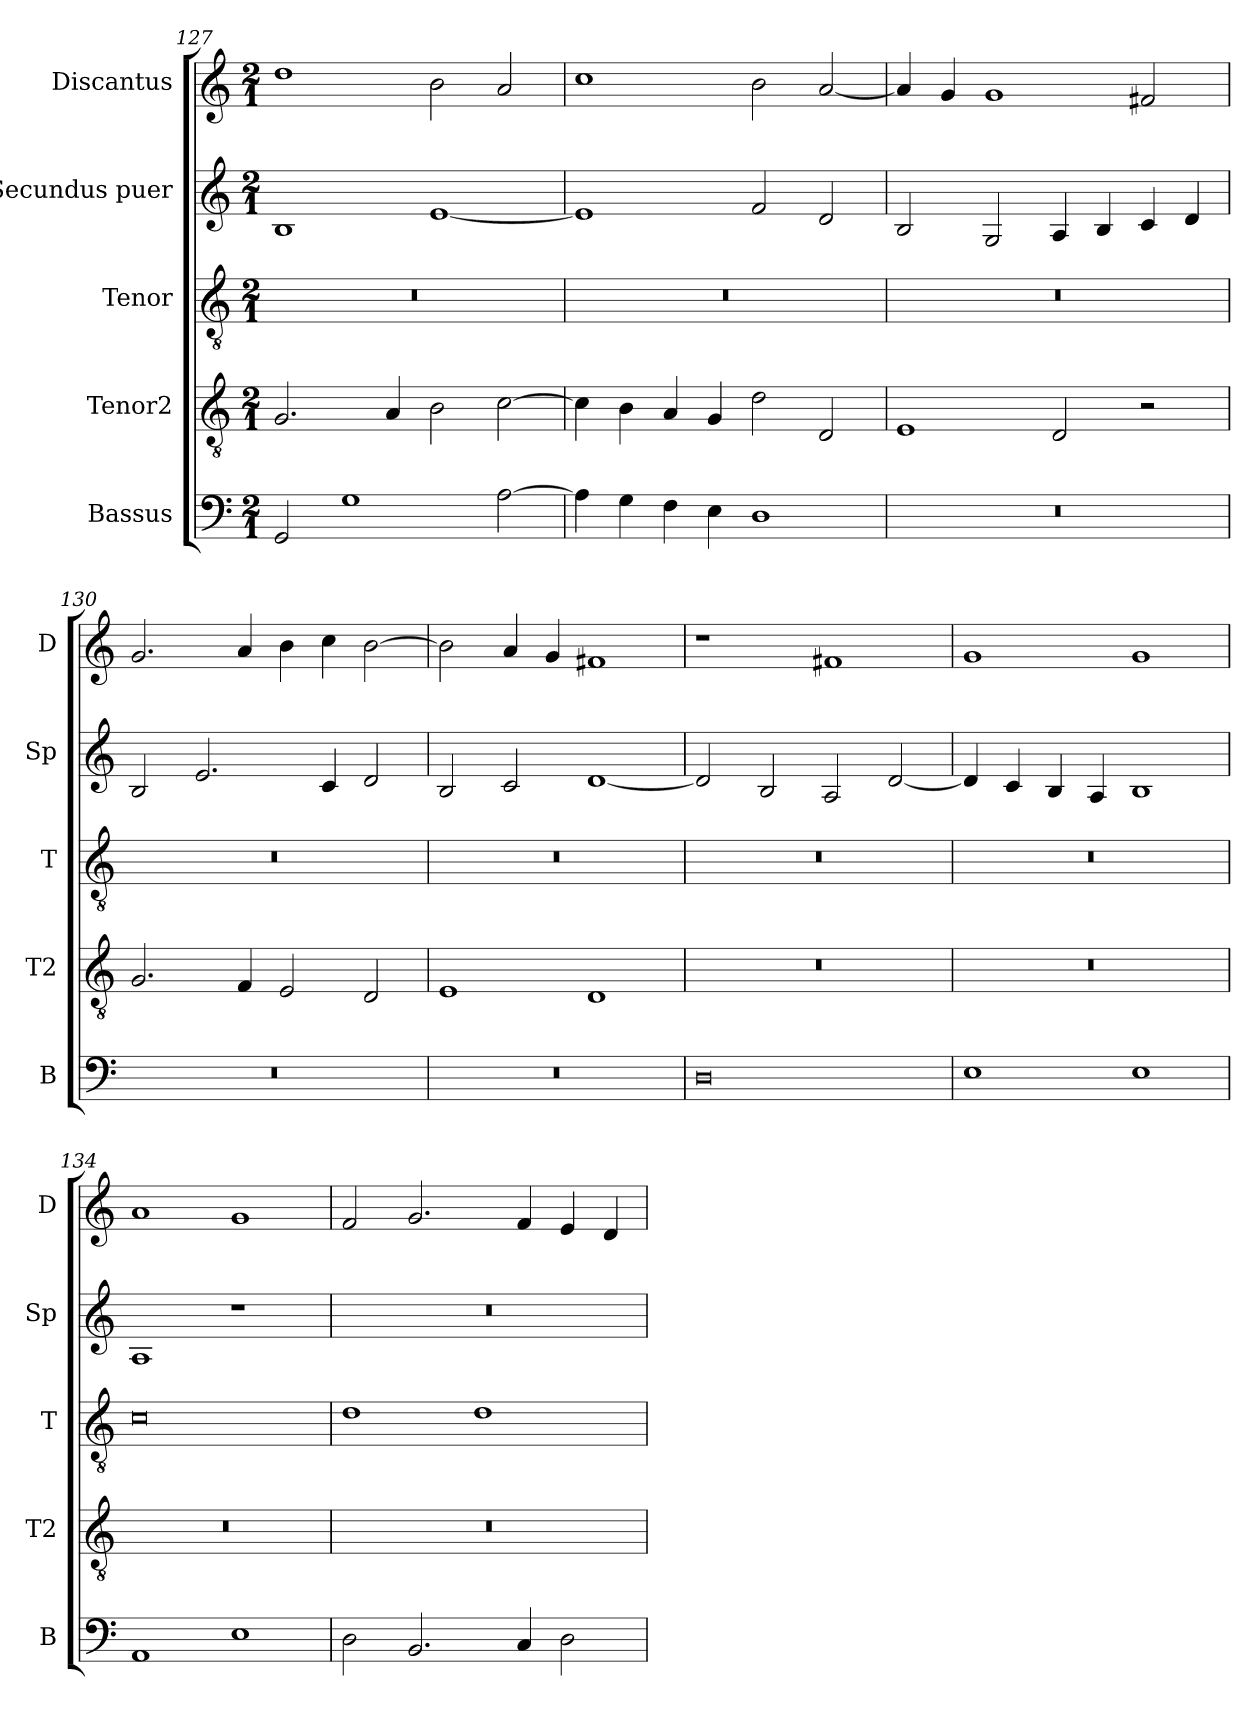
**kern	**kern	**kern	**kern	**kern
*part5	*part4	*part3	*part2	*part1
*staff5	*staff4	*staff3	*staff2	*staff1
*I"Bassus	*I"Tenor2	*I"Tenor	*I"Secundus puer	*I"Discantus
*I'B	*I'T2	*I'T	*I'Sp	*I'D
*clefF4	*clefGv2	*clefGv2	*clefG2	*clefG2
*k[]	*k[]	*k[]	*k[]	*k[]
*M2/1	*M2/1	*M2/1	*M2/1	*M2/1
=127	=127	=127	=127	=127
2GG/	2.G/	0r	1B	1dd
1G	.	.	.	.
.	4A/	.	.	.
.	2B\	.	[1e	2b\
[2A\	[2c\	.	.	2a/
=128	=128	=128	=128	=128
4A\]	4c\]	0r	1e]	1cc
4G\	4B\	.	.	.
4F\	4A/	.	.	.
4E\	4G/	.	.	.
1D	2d\	.	2f/	2b\
.	2D/	.	2d/	[2a/
=129	=129	=129	=129	=129
0r	1E	0r	2B/	4a/]
.	.	.	.	4g/
.	.	.	2G/	1g
.	2D/	.	4A/	.
.	.	.	4B/	.
.	2r	.	4c/	2f#X/
.	.	.	4d/	.
=130	=130	=130	=130	=130
0r	2.G/	0r	2B/	2.g/
.	.	.	2.e/	.
.	4F/	.	.	4a/
.	2E/	.	.	4b\
.	.	.	4c/	4cc\
.	2D/	.	2d/	[2b\
=131	=131	=131	=131	=131
0r	1E	0r	2B/	2b\]
.	.	.	2c/	4a/
.	.	.	.	4g/
.	1D	.	[1d	1f#X
=132	=132	=132	=132	=132
0D	0r	0r	2d/]	1r
.	.	.	2B/	.
.	.	.	2A/	1f#X
.	.	.	[2d/	.
=133	=133	=133	=133	=133
1E	0r	0r	4d/]	1g
.	.	.	4c/	.
.	.	.	4B/	.
.	.	.	4A/	.
1E	.	.	1B	1g
=134	=134	=134	=134	=134
1AA	0r	0c	1A	1a
1E	.	.	1r	1g
=135	=135	=135	=135	=135
2D\	0r	1d	0r	2f/
2.BB/	.	.	.	2.g/
.	.	1d	.	.
4C/	.	.	.	4f/
2D\	.	.	.	4e/
.	.	.	.	4d/
=	=	=	=	=
*-	*-	*-	*-	*-
